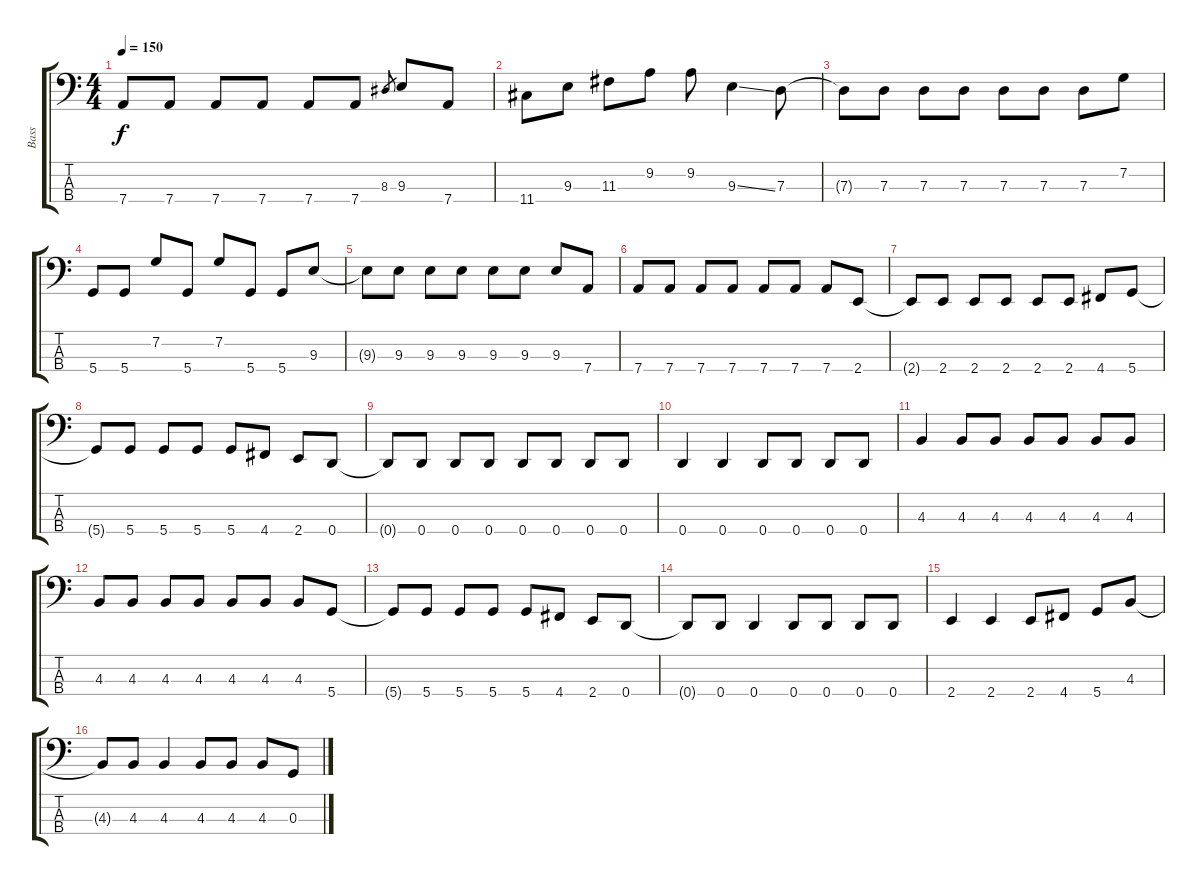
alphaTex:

\track ("Bass" "Bass") {instrument electricbassfinger}
\staff {score tabs}
\tuning (F2 C2 G1 D1) {hide}
\ts (4 4)
\tempo 150
\clef f4
\ks c
7.4{t}.8{dy f} 7.4.8 7.4.8 7.4.8 7.4.8 7.4.8 8.3.8{gr} 9.3.8 7.4.8 |
11.4.8 9.3.8 11.3.8 9.2.8 9.2.8 9.3{ss}.4 7.3.8 |
7.3{t}.8 7.3.8 7.3.8 7.3.8 7.3.8 7.3.8 7.3.8 7.2.8 |
5.4.8 5.4.8 7.2.8 5.4.8 7.2.8 5.4.8 5.4.8 9.3.8 |
9.3{t}.8 9.3.8 9.3.8 9.3.8 9.3.8 9.3.8 9.3.8 7.4.8 |
7.4.8 7.4.8 7.4.8 7.4.8 7.4.8 7.4.8 7.4.8 2.4.8 |
2.4{t}.8 2.4.8 2.4.8 2.4.8 2.4.8 2.4.8 4.4.8 5.4.8 |
5.4{t}.8 5.4.8 5.4.8 5.4.8 5.4.8 4.4.8 2.4.8 0.4.8 |
0.4{t}.8 0.4.8 0.4.8 0.4.8 0.4.8 0.4.8 0.4.8 0.4.8 |
0.4.4 0.4.4 0.4.8 0.4.8 0.4.8 0.4.8 |
4.3.4 4.3.8 4.3.8 4.3.8 4.3.8 4.3.8 4.3.8 |
4.3.8 4.3.8 4.3.8 4.3.8 4.3.8 4.3.8 4.3.8 5.4.8 |
5.4{t}.8 5.4.8 5.4.8 5.4.8 5.4.8 4.4.8 2.4.8 0.4.8 |
0.4{t}.8 0.4.8 0.4.4 0.4.8 0.4.8 0.4.8 0.4.8 |
2.4.4 2.4.4 2.4.8 4.4.8 5.4.8 4.3.8 |
4.3{t}.8 4.3.8 4.3.4 4.3.8 4.3.8 4.3.8 0.3.8
